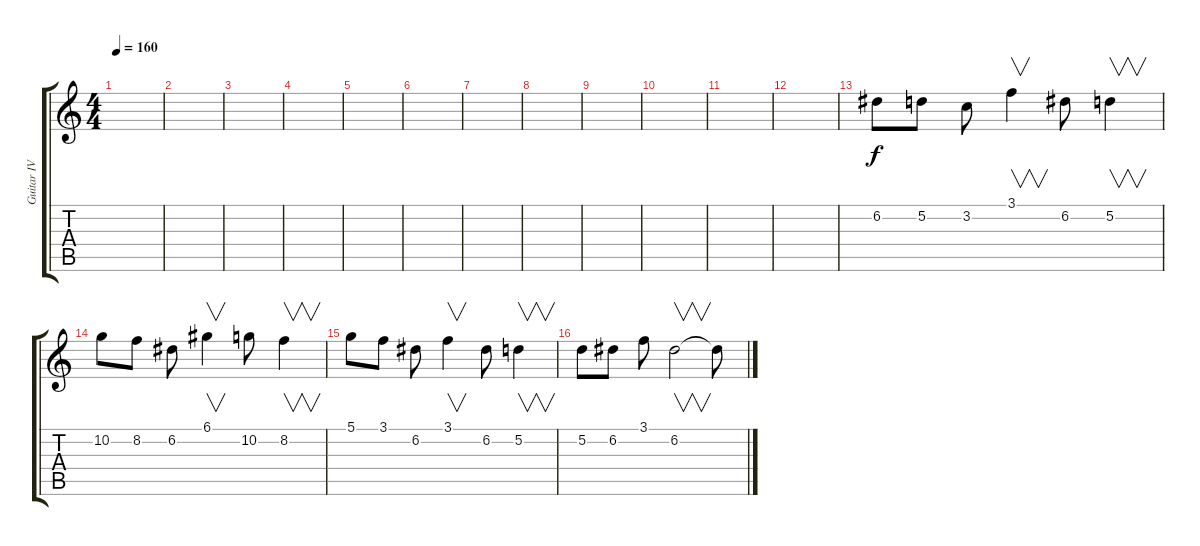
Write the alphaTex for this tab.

\track ("Guitar IV" "Guitar IV") {instrument distortionguitar}
\staff {score tabs}
\tuning (D4 A3 F3 C3 G2 D2) {hide}
\ts (4 4)
\tempo 160
\clef g2
\ks c
|
|
|
|
|
|
|
|
|
|
|
|
6.2.8 5.2.8 3.2.8 3.1.4{v} 6.2.8 5.2.4{v} |
10.2.8 8.2.8 6.2.8 6.1.4{v} 10.2.8 8.2.4{v} |
5.1.8 3.1.8 6.2.8 3.1.4{v} 6.2.8 5.2.4{v} |
5.2.8 6.2.8 3.1.8 6.2.2{v} 6.2{t}.8
